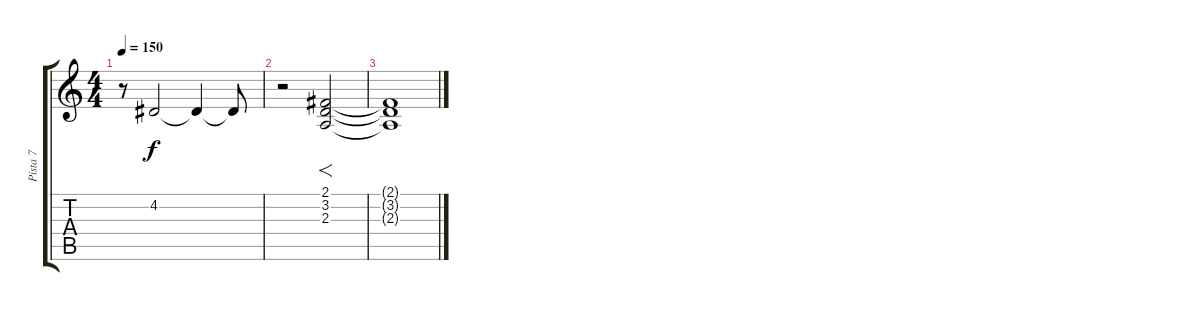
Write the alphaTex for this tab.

\track ("Pista 7" "Pista 7") {instrument lead2sawtooth}
\staff {score tabs}
\tuning (E4 B3 G3 D3 A2 E2) {hide}
\ts (4 4)
\tempo 150
\clef g2
\ks c
r.8{dy f} 4.2.2 4.2{t}.4 4.2{t}.8 |
r.2 (2.1 3.2 2.3).2{f balance 8 instrument seashore} |
(2.1{t} 3.2{t} 2.3{t}).1
